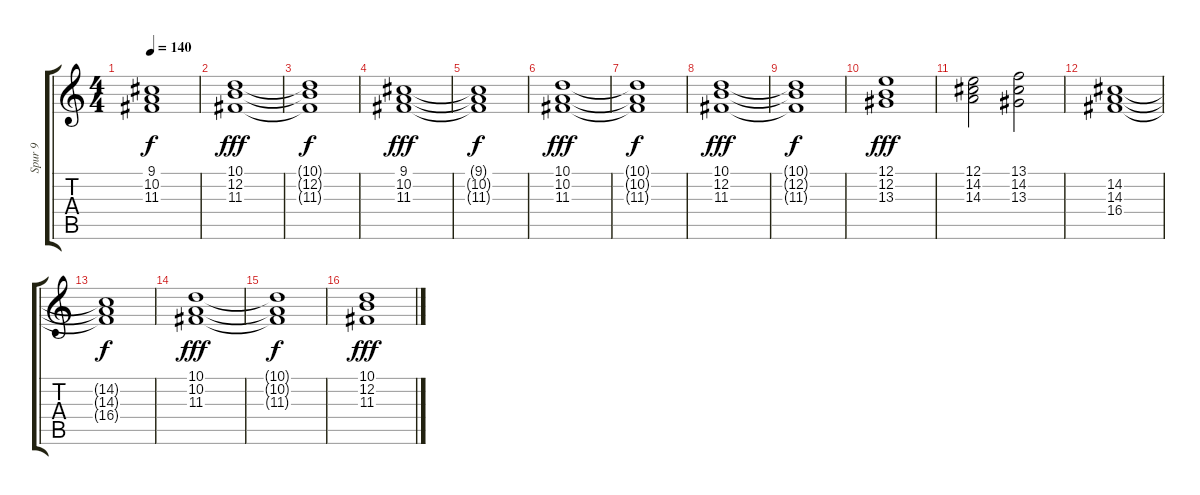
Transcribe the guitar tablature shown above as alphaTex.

\track ("Spur 9" "Spur 9") {instrument stringensemble2}
\staff {score tabs}
\tuning (E4 B3 G3 D3 A2 E2) {hide}
\ts (4 4)
\tempo 140
\clef g2
\ks c
(9.1{t} 10.2{t} 11.3{t}).1{dy f} |
(10.1 12.2 11.3).1{dy fff} |
(10.1{t} 12.2{t} 11.3{t}).1{dy f} |
(9.1 10.2 11.3).1{dy fff} |
(9.1{t} 10.2{t} 11.3{t}).1{dy f} |
(10.1 10.2 11.3).1{dy fff} |
(10.1{t} 10.2{t} 11.3{t}).1{dy f} |
(10.1 12.2 11.3).1{dy fff} |
(10.1{t} 12.2{t} 11.3{t}).1{dy f} |
(12.1 12.2 13.3).1{dy fff} |
(12.1 14.2 14.3).2 (13.1 14.2 13.3).2 |
(14.2 14.3 16.4).1 |
(14.2{t} 14.3{t} 16.4{t}).1{dy f} |
(10.1 10.2 11.3).1{dy fff} |
(10.1{t} 10.2{t} 11.3{t}).1{dy f} |
(10.1 12.2 11.3).1{dy fff}
